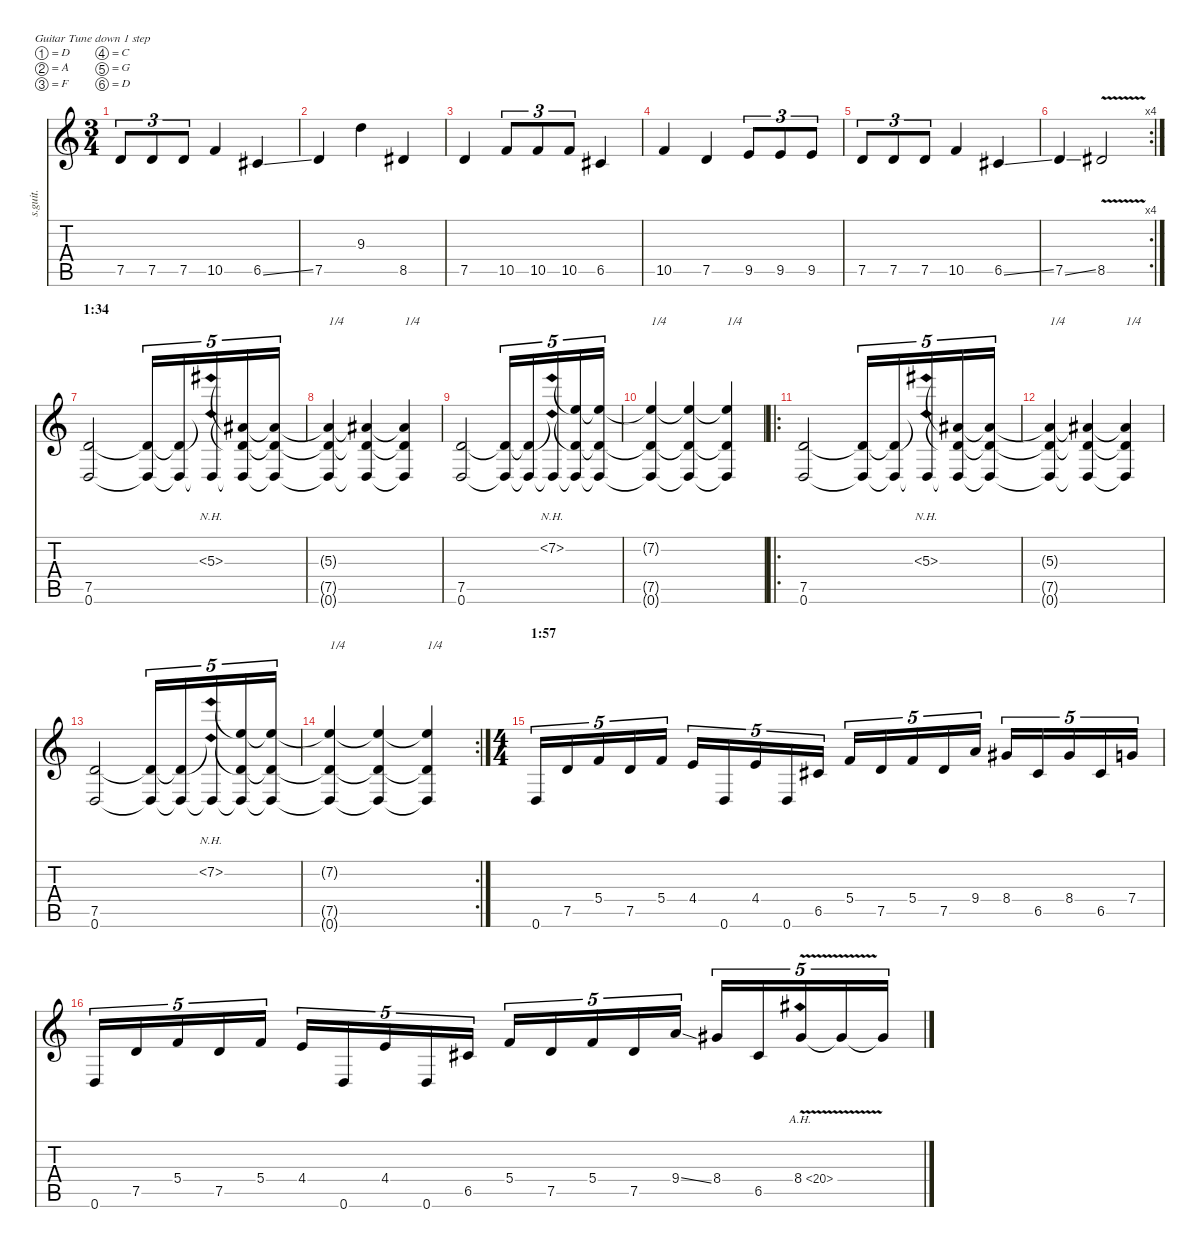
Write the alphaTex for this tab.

\defaultSystemsLayout 4
\hideDynamics
\bracketExtendMode nobrackets
\track ("Guitar I" "s.guit.") {instrument distortionguitar}
\staff {score tabs}
\tuning (D4 A3 F3 C3 G2 D2)
\ts (3 4)
\tempo (192 hide)
\clef g2
\ks c
7.5.8{tu (3 2) lyrics (0 "") lyrics (1 "") lyrics (2 "") lyrics (3 "") lyrics (4 "") dy f} 7.5.8{tu (3 2) lyrics (0 "") lyrics (1 "") lyrics (2 "") lyrics (3 "") lyrics (4 "")} 7.5.8{tu (3 2) lyrics (0 "") lyrics (1 "") lyrics (2 "") lyrics (3 "") lyrics (4 "")} 10.5.4{lyrics (0 "") lyrics (1 "") lyrics (2 "") lyrics (3 "") lyrics (4 "")} 6.5{ss acc #}.4{lyrics (0 "") lyrics (1 "") lyrics (2 "") lyrics (3 "") lyrics (4 "")} |
7.5.4{lyrics (0 "") lyrics (1 "") lyrics (2 "") lyrics (3 "") lyrics (4 "")} 9.3.4{lyrics (0 "") lyrics (1 "") lyrics (2 "") lyrics (3 "") lyrics (4 "")} 8.5{acc #}.4{lyrics (0 "") lyrics (1 "") lyrics (2 "") lyrics (3 "") lyrics (4 "")} |
7.5.4{lyrics (0 "") lyrics (1 "") lyrics (2 "") lyrics (3 "") lyrics (4 "")} 10.5.8{tu (3 2) lyrics (0 "") lyrics (1 "") lyrics (2 "") lyrics (3 "") lyrics (4 "")} 10.5.8{tu (3 2) lyrics (0 "") lyrics (1 "") lyrics (2 "") lyrics (3 "") lyrics (4 "")} 10.5.8{tu (3 2) lyrics (0 "") lyrics (1 "") lyrics (2 "") lyrics (3 "") lyrics (4 "")} 6.5{acc #}.4{lyrics (0 "") lyrics (1 "") lyrics (2 "") lyrics (3 "") lyrics (4 "")} |
10.5.4{lyrics (0 "") lyrics (1 "") lyrics (2 "") lyrics (3 "") lyrics (4 "")} 7.5.4{lyrics (0 "") lyrics (1 "") lyrics (2 "") lyrics (3 "") lyrics (4 "")} 9.5.8{tu (3 2) lyrics (0 "") lyrics (1 "") lyrics (2 "") lyrics (3 "") lyrics (4 "")} 9.5.8{tu (3 2) lyrics (0 "") lyrics (1 "") lyrics (2 "") lyrics (3 "") lyrics (4 "")} 9.5.8{tu (3 2) lyrics (0 "") lyrics (1 "") lyrics (2 "") lyrics (3 "") lyrics (4 "")} |
7.5.8{tu (3 2) lyrics (0 "") lyrics (1 "") lyrics (2 "") lyrics (3 "") lyrics (4 "")} 7.5.8{tu (3 2) lyrics (0 "") lyrics (1 "") lyrics (2 "") lyrics (3 "") lyrics (4 "")} 7.5.8{tu (3 2) lyrics (0 "") lyrics (1 "") lyrics (2 "") lyrics (3 "") lyrics (4 "")} 10.5.4{lyrics (0 "") lyrics (1 "") lyrics (2 "") lyrics (3 "") lyrics (4 "")} 6.5{ss acc #}.4{lyrics (0 "") lyrics (1 "") lyrics (2 "") lyrics (3 "") lyrics (4 "")} |
\rc 4
7.5{ss}.4{lyrics (0 "") lyrics (1 "") lyrics (2 "") lyrics (3 "") lyrics (4 "")} 8.5{v acc #}.2{lyrics (0 "") lyrics (1 "") lyrics (2 "") lyrics (3 "") lyrics (4 "")} |
\section ("" "1:34")
\tempo (96 hide)
(7.5 0.6).2{lyrics (0 "") lyrics (1 "") lyrics (2 "") lyrics (3 "") lyrics (4 "")} (7.5{t} 0.6{t}).16{tu (5 4) lyrics (0 "") lyrics (1 "") lyrics (2 "") lyrics (3 "") lyrics (4 "")} (7.5{t} 0.6{t}).16{tu (5 4) lyrics (0 "") lyrics (1 "") lyrics (2 "") lyrics (3 "") lyrics (4 "")} (5.3{nh acc #} 7.5{nh t} 0.6{t}).16{tu (5 4) lyrics (0 "") lyrics (1 "") lyrics (2 "") lyrics (3 "") lyrics (4 "")} (5.3{t acc #} 7.5{t} 0.6{t}).16{tu (5 4) lyrics (0 "") lyrics (1 "") lyrics (2 "") lyrics (3 "") lyrics (4 "")} (5.3{t acc #} 7.5{t} 0.6{t}).16{tu (5 4) lyrics (0 "") lyrics (1 "") lyrics (2 "") lyrics (3 "") lyrics (4 "")} |
(5.3{t acc #} 7.5{t} 0.6{t}).4{txt "1/4" lyrics (0 "") lyrics (1 "") lyrics (2 "") lyrics (3 "") lyrics (4 "")} (5.3{t acc #} 7.5{t} 0.6{t}).4{lyrics (0 "") lyrics (1 "") lyrics (2 "") lyrics (3 "") lyrics (4 "")} (5.3{t acc #} 7.5{t} 0.6{t}).4{txt "1/4" lyrics (0 "") lyrics (1 "") lyrics (2 "") lyrics (3 "") lyrics (4 "")} |
(7.5 0.6).2{lyrics (0 "") lyrics (1 "") lyrics (2 "") lyrics (3 "") lyrics (4 "")} (7.5{t} 0.6{t}).16{tu (5 4) lyrics (0 "") lyrics (1 "") lyrics (2 "") lyrics (3 "") lyrics (4 "")} (7.5{t} 0.6{t}).16{tu (5 4) lyrics (0 "") lyrics (1 "") lyrics (2 "") lyrics (3 "") lyrics (4 "")} (7.2{nh} 7.5{nh t} 0.6{t}).16{tu (5 4) lyrics (0 "") lyrics (1 "") lyrics (2 "") lyrics (3 "") lyrics (4 "")} (7.2{t} 7.5{t} 0.6{t}).16{tu (5 4) lyrics (0 "") lyrics (1 "") lyrics (2 "") lyrics (3 "") lyrics (4 "")} (7.2{t} 7.5{t} 0.6{t}).16{tu (5 4) lyrics (0 "") lyrics (1 "") lyrics (2 "") lyrics (3 "") lyrics (4 "")} |
(7.2{t} 7.5{t} 0.6{t}).4{txt "1/4" lyrics (0 "") lyrics (1 "") lyrics (2 "") lyrics (3 "") lyrics (4 "")} (7.2{t} 7.5{t} 0.6{t}).4{lyrics (0 "") lyrics (1 "") lyrics (2 "") lyrics (3 "") lyrics (4 "")} (7.2{t} 7.5{t} 0.6{t}).4{txt "1/4" lyrics (0 "") lyrics (1 "") lyrics (2 "") lyrics (3 "") lyrics (4 "")} |
\ro
(7.5 0.6).2{lyrics (0 "") lyrics (1 "") lyrics (2 "") lyrics (3 "") lyrics (4 "")} (7.5{t} 0.6{t}).16{tu (5 4) lyrics (0 "") lyrics (1 "") lyrics (2 "") lyrics (3 "") lyrics (4 "")} (7.5{t} 0.6{t}).16{tu (5 4) lyrics (0 "") lyrics (1 "") lyrics (2 "") lyrics (3 "") lyrics (4 "")} (5.3{nh acc #} 7.5{nh t} 0.6{t}).16{tu (5 4) lyrics (0 "") lyrics (1 "") lyrics (2 "") lyrics (3 "") lyrics (4 "")} (5.3{t acc #} 7.5{t} 0.6{t}).16{tu (5 4) lyrics (0 "") lyrics (1 "") lyrics (2 "") lyrics (3 "") lyrics (4 "")} (5.3{t acc #} 7.5{t} 0.6{t}).16{tu (5 4) lyrics (0 "") lyrics (1 "") lyrics (2 "") lyrics (3 "") lyrics (4 "")} |
(5.3{t acc #} 7.5{t} 0.6{t}).4{txt "1/4" lyrics (0 "") lyrics (1 "") lyrics (2 "") lyrics (3 "") lyrics (4 "")} (5.3{t acc #} 7.5{t} 0.6{t}).4{lyrics (0 "") lyrics (1 "") lyrics (2 "") lyrics (3 "") lyrics (4 "")} (5.3{t acc #} 7.5{t} 0.6{t}).4{txt "1/4" lyrics (0 "") lyrics (1 "") lyrics (2 "") lyrics (3 "") lyrics (4 "")} |
(7.5 0.6).2{lyrics (0 "") lyrics (1 "") lyrics (2 "") lyrics (3 "") lyrics (4 "")} (7.5{t} 0.6{t}).16{tu (5 4) lyrics (0 "") lyrics (1 "") lyrics (2 "") lyrics (3 "") lyrics (4 "")} (7.5{t} 0.6{t}).16{tu (5 4) lyrics (0 "") lyrics (1 "") lyrics (2 "") lyrics (3 "") lyrics (4 "")} (7.2{nh} 7.5{nh t} 0.6{t}).16{tu (5 4) lyrics (0 "") lyrics (1 "") lyrics (2 "") lyrics (3 "") lyrics (4 "")} (7.2{t} 7.5{t} 0.6{t}).16{tu (5 4) lyrics (0 "") lyrics (1 "") lyrics (2 "") lyrics (3 "") lyrics (4 "")} (7.2{t} 7.5{t} 0.6{t}).16{tu (5 4) lyrics (0 "") lyrics (1 "") lyrics (2 "") lyrics (3 "") lyrics (4 "")} |
\rc 2
(7.2{t} 7.5{t} 0.6{t}).4{txt "1/4" lyrics (0 "") lyrics (1 "") lyrics (2 "") lyrics (3 "") lyrics (4 "")} (7.2{t} 7.5{t} 0.6{t}).4{lyrics (0 "") lyrics (1 "") lyrics (2 "") lyrics (3 "") lyrics (4 "")} (7.2{t} 7.5{t} 0.6{t}).4{txt "1/4" lyrics (0 "") lyrics (1 "") lyrics (2 "") lyrics (3 "") lyrics (4 "")} |
\ts (4 4)
\beaming (8 2 2 2 2)
\section ("" "1:57")
0.6.16{tu (5 4) lyrics (0 "") lyrics (1 "") lyrics (2 "") lyrics (3 "") lyrics (4 "")} 7.5.16{tu (5 4) lyrics (0 "") lyrics (1 "") lyrics (2 "") lyrics (3 "") lyrics (4 "")} 5.4.16{tu (5 4) lyrics (0 "") lyrics (1 "") lyrics (2 "") lyrics (3 "") lyrics (4 "")} 7.5.16{tu (5 4) lyrics (0 "") lyrics (1 "") lyrics (2 "") lyrics (3 "") lyrics (4 "")} 5.4.16{tu (5 4) lyrics (0 "") lyrics (1 "") lyrics (2 "") lyrics (3 "") lyrics (4 "")} 4.4.16{tu (5 4) lyrics (0 "") lyrics (1 "") lyrics (2 "") lyrics (3 "") lyrics (4 "")} 0.6.16{tu (5 4) lyrics (0 "") lyrics (1 "") lyrics (2 "") lyrics (3 "") lyrics (4 "")} 4.4.16{tu (5 4) lyrics (0 "") lyrics (1 "") lyrics (2 "") lyrics (3 "") lyrics (4 "")} 0.6.16{tu (5 4) lyrics (0 "") lyrics (1 "") lyrics (2 "") lyrics (3 "") lyrics (4 "")} 6.5{acc #}.16{tu (5 4) lyrics (0 "") lyrics (1 "") lyrics (2 "") lyrics (3 "") lyrics (4 "")} 5.4.16{tu (5 4) lyrics (0 "") lyrics (1 "") lyrics (2 "") lyrics (3 "") lyrics (4 "")} 7.5.16{tu (5 4) lyrics (0 "") lyrics (1 "") lyrics (2 "") lyrics (3 "") lyrics (4 "")} 5.4.16{tu (5 4) lyrics (0 "") lyrics (1 "") lyrics (2 "") lyrics (3 "") lyrics (4 "")} 7.5.16{tu (5 4) lyrics (0 "") lyrics (1 "") lyrics (2 "") lyrics (3 "") lyrics (4 "")} 9.4.16{tu (5 4) lyrics (0 "") lyrics (1 "") lyrics (2 "") lyrics (3 "") lyrics (4 "")} 8.4{acc #}.16{tu (5 4) lyrics (0 "") lyrics (1 "") lyrics (2 "") lyrics (3 "") lyrics (4 "")} 6.5{acc #}.16{tu (5 4) lyrics (0 "") lyrics (1 "") lyrics (2 "") lyrics (3 "") lyrics (4 "")} 8.4{acc #}.16{tu (5 4) lyrics (0 "") lyrics (1 "") lyrics (2 "") lyrics (3 "") lyrics (4 "")} 6.5{acc #}.16{tu (5 4) lyrics (0 "") lyrics (1 "") lyrics (2 "") lyrics (3 "") lyrics (4 "")} 7.4.16{tu (5 4) lyrics (0 "") lyrics (1 "") lyrics (2 "") lyrics (3 "") lyrics (4 "")} |
0.6.16{tu (5 4) lyrics (0 "") lyrics (1 "") lyrics (2 "") lyrics (3 "") lyrics (4 "")} 7.5.16{tu (5 4) lyrics (0 "") lyrics (1 "") lyrics (2 "") lyrics (3 "") lyrics (4 "")} 5.4.16{tu (5 4) lyrics (0 "") lyrics (1 "") lyrics (2 "") lyrics (3 "") lyrics (4 "")} 7.5.16{tu (5 4) lyrics (0 "") lyrics (1 "") lyrics (2 "") lyrics (3 "") lyrics (4 "")} 5.4.16{tu (5 4) lyrics (0 "") lyrics (1 "") lyrics (2 "") lyrics (3 "") lyrics (4 "")} 4.4.16{tu (5 4) lyrics (0 "") lyrics (1 "") lyrics (2 "") lyrics (3 "") lyrics (4 "")} 0.6.16{tu (5 4) lyrics (0 "") lyrics (1 "") lyrics (2 "") lyrics (3 "") lyrics (4 "")} 4.4.16{tu (5 4) lyrics (0 "") lyrics (1 "") lyrics (2 "") lyrics (3 "") lyrics (4 "")} 0.6.16{tu (5 4) lyrics (0 "") lyrics (1 "") lyrics (2 "") lyrics (3 "") lyrics (4 "")} 6.5{acc #}.16{tu (5 4) lyrics (0 "") lyrics (1 "") lyrics (2 "") lyrics (3 "") lyrics (4 "")} 5.4.16{tu (5 4) lyrics (0 "") lyrics (1 "") lyrics (2 "") lyrics (3 "") lyrics (4 "")} 7.5.16{tu (5 4) lyrics (0 "") lyrics (1 "") lyrics (2 "") lyrics (3 "") lyrics (4 "")} 5.4.16{tu (5 4) lyrics (0 "") lyrics (1 "") lyrics (2 "") lyrics (3 "") lyrics (4 "")} 7.5.16{tu (5 4) lyrics (0 "") lyrics (1 "") lyrics (2 "") lyrics (3 "") lyrics (4 "")} 9.4{ss}.16{tu (5 4) lyrics (0 "") lyrics (1 "") lyrics (2 "") lyrics (3 "") lyrics (4 "")} 8.4{acc #}.16{tu (5 4) lyrics (0 "") lyrics (1 "") lyrics (2 "") lyrics (3 "") lyrics (4 "")} 6.5{acc #}.16{tu (5 4) lyrics (0 "") lyrics (1 "") lyrics (2 "") lyrics (3 "") lyrics (4 "")} 8.4{ah 12 v acc #}.16{tu (5 4) lyrics (0 "") lyrics (1 "") lyrics (2 "") lyrics (3 "") lyrics (4 "")} 8.4{t acc #}.16{tu (5 4) lyrics (0 "") lyrics (1 "") lyrics (2 "") lyrics (3 "") lyrics (4 "")} 8.4{t acc #}.16{tu (5 4) lyrics (0 "") lyrics (1 "") lyrics (2 "") lyrics (3 "") lyrics (4 "")}
